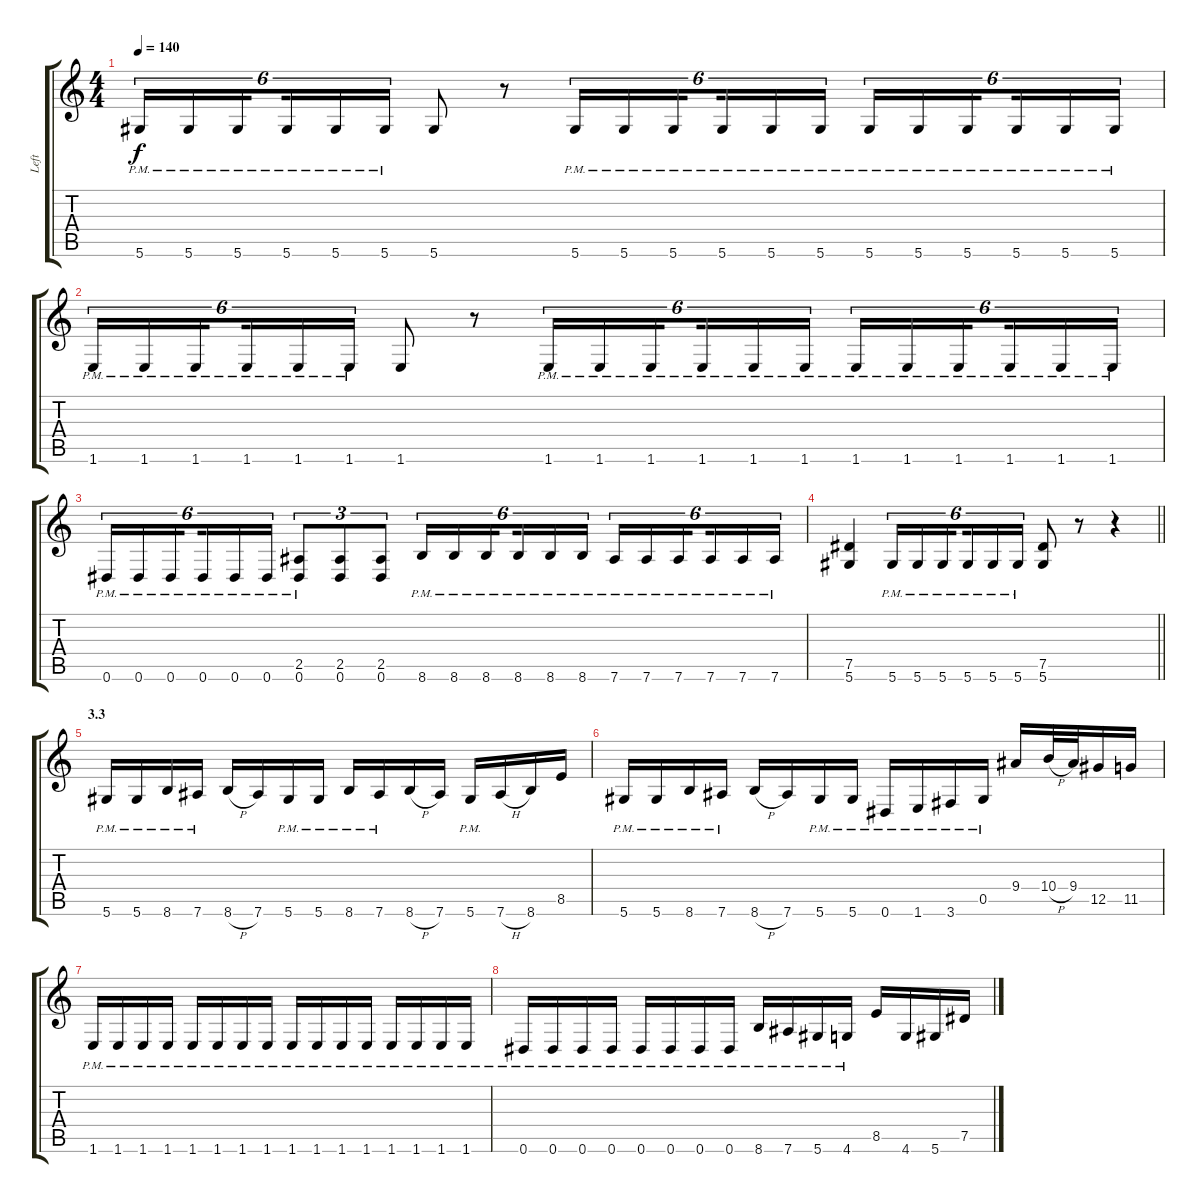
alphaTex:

\track ("Left" "Left") {instrument distortionguitar}
\staff {score tabs}
\tuning (Eb4 Bb3 Gb3 Db3 Ab2 Eb2) {hide}
\ts (4 4)
\tempo 140
\clef g2
\ks c
5.6{pm}.16{tu (6 4) dy f} 5.6{pm}.16{tu (6 4)} 5.6{pm}.16{tu (6 4) beam splitsecondary} 5.6{pm}.16{tu (6 4)} 5.6{pm}.16{tu (6 4)} 5.6{pm}.16{tu (6 4)} 5.6.8 r.8 5.6{pm}.16{tu (6 4)} 5.6{pm}.16{tu (6 4)} 5.6{pm}.16{tu (6 4) beam splitsecondary} 5.6{pm}.16{tu (6 4)} 5.6{pm}.16{tu (6 4)} 5.6{pm}.16{tu (6 4)} 5.6{pm}.16{tu (6 4)} 5.6{pm}.16{tu (6 4)} 5.6{pm}.16{tu (6 4) beam splitsecondary} 5.6{pm}.16{tu (6 4)} 5.6{pm}.16{tu (6 4)} 5.6{pm}.16{tu (6 4)} |
1.6{pm}.16{tu (6 4)} 1.6{pm}.16{tu (6 4)} 1.6{pm}.16{tu (6 4) beam splitsecondary} 1.6{pm}.16{tu (6 4)} 1.6{pm}.16{tu (6 4)} 1.6{pm}.16{tu (6 4)} 1.6.8 r.8 1.6{pm}.16{tu (6 4)} 1.6{pm}.16{tu (6 4)} 1.6{pm}.16{tu (6 4) beam splitsecondary} 1.6{pm}.16{tu (6 4)} 1.6{pm}.16{tu (6 4)} 1.6{pm}.16{tu (6 4)} 1.6{pm}.16{tu (6 4)} 1.6{pm}.16{tu (6 4)} 1.6{pm}.16{tu (6 4) beam splitsecondary} 1.6{pm}.16{tu (6 4)} 1.6{pm}.16{tu (6 4)} 1.6{pm}.16{tu (6 4)} |
0.6{pm}.16{tu (6 4)} 0.6{pm}.16{tu (6 4)} 0.6{pm}.16{tu (6 4) beam splitsecondary} 0.6{pm}.16{tu (6 4)} 0.6{pm}.16{tu (6 4)} 0.6{pm}.16{tu (6 4)} (2.5 0.6{pm}).8{tu (3 2)} (2.5 0.6).8{tu (3 2)} (2.5 0.6).8{tu (3 2)} 8.6{pm}.16{tu (6 4)} 8.6{pm}.16{tu (6 4)} 8.6{pm}.16{tu (6 4) beam splitsecondary} 8.6{pm}.16{tu (6 4)} 8.6{pm}.16{tu (6 4)} 8.6{pm}.16{tu (6 4)} 7.6{pm}.16{tu (6 4)} 7.6{pm}.16{tu (6 4)} 7.6{pm}.16{tu (6 4) beam splitsecondary} 7.6{pm}.16{tu (6 4)} 7.6{pm}.16{tu (6 4)} 7.6{pm}.16{tu (6 4)} |
\barLineRight lightlight
(7.5 5.6).4 5.6{pm}.16{tu (6 4)} 5.6{pm}.16{tu (6 4)} 5.6{pm}.16{tu (6 4) beam splitsecondary} 5.6{pm}.16{tu (6 4)} 5.6{pm}.16{tu (6 4)} 5.6{pm}.16{tu (6 4)} (7.5 5.6).8 r.8 r.4 |
\section ("" "3.3")
5.6{pm}.16 5.6{pm}.16 8.6{pm}.16 7.6{pm}.16 8.6{h}.16 7.6.16 5.6{pm}.16 5.6{pm}.16 8.6{pm}.16 7.6{pm}.16 8.6{h}.16 7.6.16 5.6{pm}.16 7.6{h}.16 8.6.16 8.5.16 |
5.6{pm}.16 5.6{pm}.16 8.6{pm}.16 7.6{pm}.16 8.6{h}.16 7.6.16 5.6{pm}.16 5.6{pm}.16 0.6{pm}.16 1.6{pm}.16 3.6{pm}.16 0.5{pm}.16 9.4.16 10.4{h}.32 9.4.32 12.5.16 11.5.16 |
1.6{pm}.16 1.6{pm}.16 1.6{pm}.16 1.6{pm}.16 1.6{pm}.16 1.6{pm}.16 1.6{pm}.16 1.6{pm}.16 1.6{pm}.16 1.6{pm}.16 1.6{pm}.16 1.6{pm}.16 1.6{pm}.16 1.6{pm}.16 1.6{pm}.16 1.6{pm}.16 |
0.6{pm}.16 0.6{pm}.16 0.6{pm}.16 0.6{pm}.16 0.6{pm}.16 0.6{pm}.16 0.6{pm}.16 0.6{pm}.16 8.6{pm}.16 7.6{pm}.16 5.6{pm}.16 4.6{pm}.16 8.5.16 4.6.16 5.6.16 7.5.16
